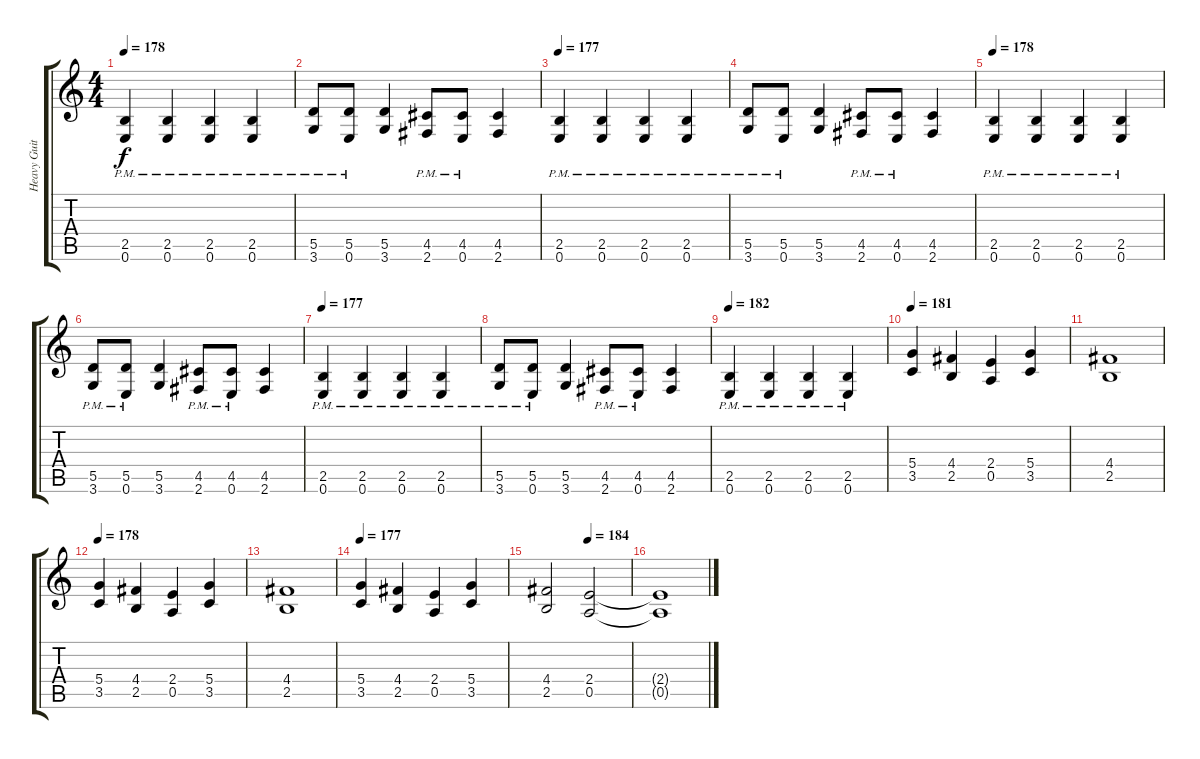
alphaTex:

\track ("Heavy Guitar Left Channel" "Heavy Guit") {instrument distortionguitar}
\staff {score tabs}
\tuning (E4 B3 G3 D3 A2 E2) {hide}
\ts (4 4)
\tempo 178
\clef g2
\ks c
(2.5{pm} 0.6{pm}).4{dy f} (2.5{pm} 0.6{pm}).4 (2.5{pm} 0.6{pm}).4 (2.5{pm} 0.6{pm}).4 |
(5.5{pm} 3.6{pm}).8 (5.5{pm} 0.6{pm}).8 (5.5 3.6).4 (4.5{pm} 2.6{pm}).8 (4.5{pm} 0.6{pm}).8 (4.5 2.6).4 |
\tempo 177
(2.5{pm} 0.6{pm}).4 (2.5{pm} 0.6{pm}).4 (2.5{pm} 0.6{pm}).4 (2.5{pm} 0.6{pm}).4 |
(5.5{pm} 3.6{pm}).8 (5.5{pm} 0.6{pm}).8 (5.5 3.6).4 (4.5{pm} 2.6{pm}).8 (4.5{pm} 0.6{pm}).8 (4.5 2.6).4 |
\tempo 178
(2.5{pm} 0.6{pm}).4 (2.5{pm} 0.6{pm}).4 (2.5{pm} 0.6{pm}).4 (2.5{pm} 0.6{pm}).4 |
(5.5{pm} 3.6{pm}).8 (5.5{pm} 0.6{pm}).8 (5.5 3.6).4 (4.5{pm} 2.6{pm}).8 (4.5{pm} 0.6{pm}).8 (4.5 2.6).4 |
\tempo 177
(2.5{pm} 0.6{pm}).4 (2.5{pm} 0.6{pm}).4 (2.5{pm} 0.6{pm}).4 (2.5{pm} 0.6{pm}).4 |
(5.5{pm} 3.6{pm}).8 (5.5{pm} 0.6{pm}).8 (5.5 3.6).4 (4.5{pm} 2.6{pm}).8 (4.5{pm} 0.6{pm}).8 (4.5 2.6).4 |
\tempo 182
(2.5{pm} 0.6{pm}).4 (2.5{pm} 0.6{pm}).4 (2.5{pm} 0.6{pm}).4 (2.5{pm} 0.6{pm}).4 |
\tempo 181
(5.4 3.5).4 (4.4 2.5).4 (2.4 0.5).4 (5.4 3.5).4 |
(4.4 2.5).1 |
\tempo 178
(5.4 3.5).4 (4.4 2.5).4 (2.4 0.5).4 (5.4 3.5).4 |
(4.4 2.5).1 |
\tempo 177
(5.4 3.5).4 (4.4 2.5).4 (2.4 0.5).4 (5.4 3.5).4 |
\tempo (184 0.5)
(4.4 2.5).2 (2.4 0.5).2 |
(2.4{t} 0.5{t}).1
